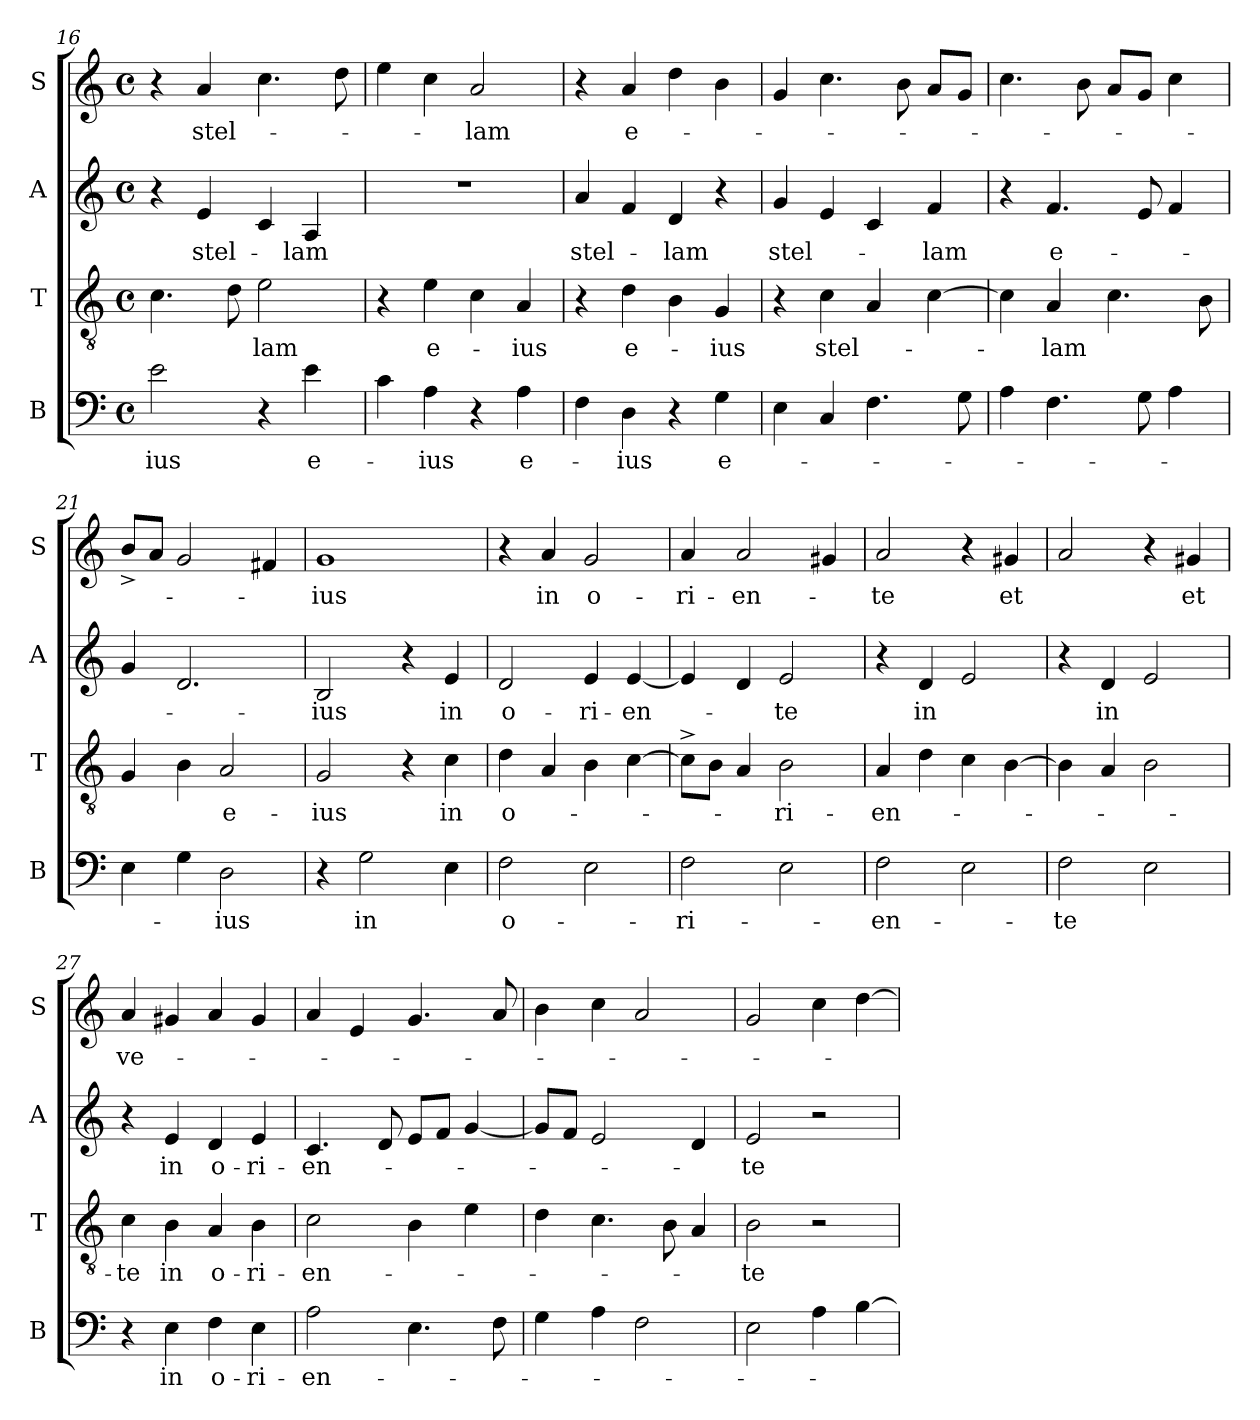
**kern	**text	**kern	**text	**kern	**text	**kern	**text
*part4	*part4	*part3	*part3	*part2	*part2	*part1	*part1
*staff4	*staff4	*staff3	*staff3	*staff2	*staff2	*staff1	*staff1
*I"B	*	*I"T	*	*I"A	*	*I"S	*
*I'B	*	*I'T	*	*I'A	*	*I'S	*
!!LO:PB:g=z
*clefF4	*	*clefGv2	*	*clefG2	*	*clefG2	*
*k[]	*	*k[]	*	*k[]	*	*k[]	*
*C:	*	*C:	*	*C:	*	*C:	*
*M4/4	*	*M4/4	*	*M4/4	*	*M4/4	*
*met(c)	*	*met(c)	*	*met(c)	*	*met(c)	*
=16	=16	=16	=16	=16	=16	=16	=16
!	!LO:LY:b	!	!	!	!	!	!
2e\	-ius	4.c\	.	4r	.	4r	.
!	!	!	!	!	!LO:LY:b	!	!LO:LY:b
.	.	.	.	4e/	stel-	4a/	stel-
.	.	8d\	.	.	.	.	.
!	!	!	!LO:LY:b	!	!	!	!
4r	.	2e\	-lam	4c/	.	4.cc\	.
!	!LO:LY:b	!	!	!	!LO:LY:b	!	!
4e\	e-	.	.	4A/	-lam	.	.
.	.	.	.	.	.	8dd\	.
=17	=17	=17	=17	=17	=17	=17	=17
4c\	.	4r	.	1r	.	4ee\	.
!	!LO:LY:b	!	!LO:LY:b	!	!	!	!
4A\	-ius	4e\	e-	.	.	4cc\	.
!	!	!	!	!	!	!	!LO:LY:b
4r	.	4c\	.	.	.	2a/	-lam
!	!LO:LY:b	!	!LO:LY:b	!	!	!	!
4A\	e-	4A/	-ius	.	.	.	.
=18	=18	=18	=18	=18	=18	=18	=18
!	!	!	!	!	!LO:LY:b	!	!
4F\	.	4r	.	4a/	stel-	4r	.
!	!LO:LY:b	!	!LO:LY:b	!	!	!	!LO:LY:b
4D\	-ius	4d\	e-	4f/	.	4a/	e-
!	!	!	!	!	!LO:LY:b	!	!
4r	.	4B\	.	4d/	-lam	4dd\	.
!	!LO:LY:b	!	!LO:LY:b	!	!	!	!
4G\	e-	4G/	-ius	4r	.	4b\	.
=19	=19	=19	=19	=19	=19	=19	=19
!	!	!	!	!	!LO:LY:b	!	!
4E\	.	4r	.	4g/	stel-	4g/	.
!	!	!	!LO:LY:b	!	!	!	!
4C/	.	4c\	stel-	4e/	.	4.cc\	.
4.F\	.	4A/	.	4c/	.	.	.
.	.	.	.	.	.	8b\	.
!	!	!	!	!	!LO:LY:b	!	!
.	.	[>4c\	.	4f/	-lam	8a/L	.
8G\	.	.	.	.	.	8g/J	.
=20	=20	=20	=20	=20	=20	=20	=20
4A\	.	4c\]	.	4r	.	4.cc\	.
!	!	!	!LO:LY:b	!	!LO:LY:b	!	!
4.F\	.	4A/	-lam	4.f/	e-	.	.
.	.	.	.	.	.	8b\	.
.	.	4.c\	.	.	.	8a/L	.
8G\	.	.	.	8e/	.	8g/J	.
4A\	.	.	.	4f/	.	4cc\	.
.	.	8B\	.	.	.	.	.
=21	=21	=21	=21	=21	=21	=21	=21
4E\	.	4G/	.	4g/	.	8b^</L	.
.	.	.	.	.	.	8a/J	.
4G\	.	4B\	.	2.d/	.	2g/	.
!	!LO:LY:b	!	!LO:LY:b	!	!	!	!
2D\	-ius	2A/	e-	.	.	.	.
.	.	.	.	.	.	4f#/	.
!!LO:LB:g=z
=22	=22	=22	=22	=22	=22	=22	=22
!	!	!	!LO:LY:b	!	!LO:LY:b	!	!LO:LY:b
4r	.	2G/	-ius	2B/	-ius	1g	-ius
!	!LO:LY:b	!	!	!	!	!	!
2G\	in	.	.	.	.	.	.
.	.	4r	.	4r	.	.	.
!	!	!	!LO:LY:b	!	!LO:LY:b	!	!
4E\	.	4c\	in	4e/	in	.	.
=23	=23	=23	=23	=23	=23	=23	=23
!	!LO:LY:b	!	!LO:LY:b	!	!LO:LY:b	!	!
2F\	o-	4d\	o-	2d/	o-	4r	.
!	!	!	!	!	!	!	!LO:LY:b
.	.	4A/	.	.	.	4a/	in
!	!	!	!	!	!LO:LY:b	!	!LO:LY:b
2E\	.	4B\	.	4e/	-ri-	2g/	o-
!	!	!	!	!	!LO:LY:b	!	!
.	.	[>4c\	.	[<4e/	-en-	.	.
=24	=24	=24	=24	=24	=24	=24	=24
!	!LO:LY:b	!	!	!	!	!	!LO:LY:b
2F\	-ri-	8c^>\L]	.	4e/]	.	4a/	-ri-
.	.	8B\J	.	.	.	.	.
!	!	!	!	!	!	!	!LO:LY:b
.	.	4A/	.	4d/	.	2a/	-en-
!	!	!	!LO:LY:b	!	!LO:LY:b	!	!
2E\	.	2B\	-ri-	2e/	-te	.	.
.	.	.	.	.	.	4g#/	.
=25	=25	=25	=25	=25	=25	=25	=25
!	!LO:LY:b	!	!LO:LY:b	!	!	!	!LO:LY:b
2F\	-en-	4A/	-en-	4r	.	2a/	-te
!	!	!	!	!	!LO:LY:b	!	!
.	.	4d\	.	4d/	in	.	.
2E\	.	4c\	.	2e/	.	4r	.
!	!	!	!	!	!	!	!LO:LY:b
.	.	[>4B\	.	.	.	4g#/	et
=26	=26	=26	=26	=26	=26	=26	=26
!	!LO:LY:b	!	!	!	!	!	!
2F\	-te	4B\]	.	4r	.	2a/	.
!	!	!	!	!	!LO:LY:b	!	!
.	.	4A/	.	4d/	in	.	.
2E\	.	2B\	.	2e/	.	4r	.
!	!	!	!	!	!	!	!LO:LY:b
.	.	.	.	.	.	4g#/	et
=27	=27	=27	=27	=27	=27	=27	=27
!	!	!	!LO:LY:b	!	!	!	!LO:LY:b
4r	.	4c\	-te	4r	.	4a/	ve-
!	!LO:LY:b	!	!LO:LY:b	!	!LO:LY:b	!	!
4E\	in	4B\	in	4e/	in	4g#/	.
!	!LO:LY:b	!	!LO:LY:b	!	!LO:LY:b	!	!
4F\	o-	4A/	o-	4d/	o-	4a/	.
!	!LO:LY:b	!	!LO:LY:b	!	!LO:LY:b	!	!
4E\	-ri-	4B\	-ri-	4e/	-ri-	4g#/	.
!!LO:LB:g=z
=28	=28	=28	=28	=28	=28	=28	=28
!	!LO:LY:b	!	!LO:LY:b	!	!LO:LY:b	!	!
2A\	-en-	2c\	-en-	4.c/	-en-	4a/	.
.	.	.	.	.	.	4e/	.
.	.	.	.	8d/	.	.	.
4.E\	.	4B\	.	8e/L	.	4.g/	.
.	.	.	.	8f/J	.	.	.
.	.	4e\	.	[<4g/	.	.	.
8F\	.	.	.	.	.	8a/	.
=29	=29	=29	=29	=29	=29	=29	=29
4G\	.	4d\	.	8g/L]	.	4b\	.
.	.	.	.	8f/J	.	.	.
4A\	.	4.c\	.	2e/	.	4cc\	.
2F\	.	.	.	.	.	2a/	.
.	.	8B\	.	.	.	.	.
.	.	4A/	.	4d/	.	.	.
=30	=30	=30	=30	=30	=30	=30	=30
!	!	!	!LO:LY:b	!	!LO:LY:b	!	!
2E\	.	2B\	-te	2e/	-te	2g/	.
4A\	.	2r	.	2r	.	4cc\	.
[>4B\	.	.	.	.	.	[>4dd\	.
=	=	=	=	=	=	=	=
*-	*-	*-	*-	*-	*-	*-	*-
